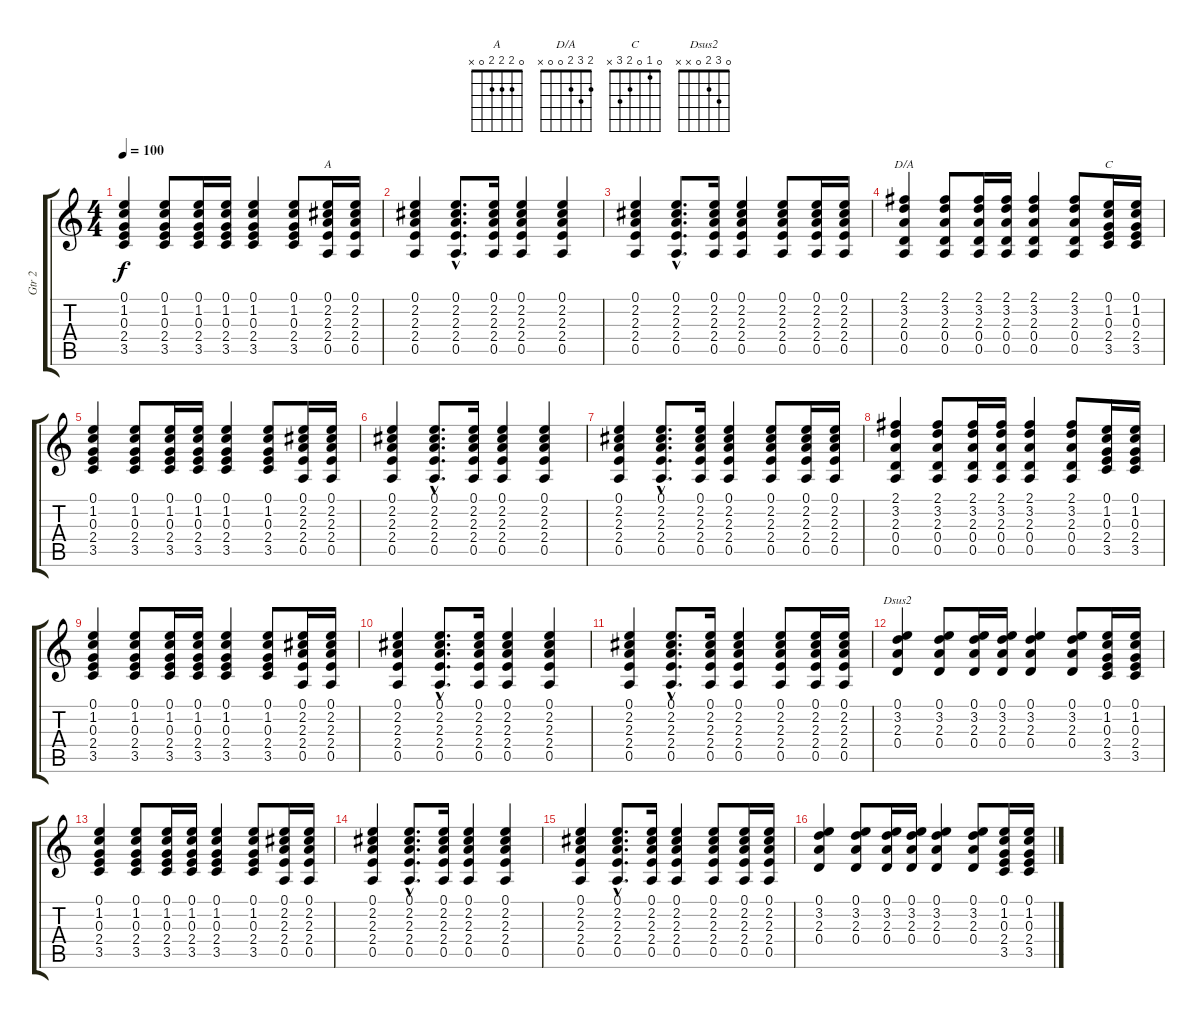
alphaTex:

\track ("Gtr 2" "Gtr 2") {instrument distortionguitar}
\staff {score tabs}
\tuning (E4 B3 G3 D3 A2 E2) {hide}
\chord ("A" 0 2 2 2 0 x)
\chord ("D/A" 2 3 2 0 0 x)
\chord ("C" 0 1 0 2 3 x)
\chord ("Dsus2" 0 3 2 0 x x)
\ts (4 4)
\tempo 100
\clef g2
\ks c
(0.1 1.2 0.3 2.4 3.5).4{dy f} (0.1 1.2 0.3 2.4 3.5).8 (0.1 1.2 0.3 2.4 3.5).16 (0.1 1.2 0.3 2.4 3.5).16 (0.1 1.2 0.3 2.4 3.5).4 (0.1 1.2 0.3 2.4 3.5).8 (0.1 2.2 2.3 2.4 0.5).16{ch "A"} (0.1 2.2 2.3 2.4 0.5).16 |
(0.1 2.2 2.3 2.4 0.5).4 (0.1{hac} 2.2{hac} 2.3{hac} 2.4{hac} 0.5{hac}).8{d} (0.1 2.2 2.3 2.4 0.5).16 (0.1 2.2 2.3 2.4 0.5).4 (0.1 2.2 2.3 2.4 0.5).4 |
(0.1 2.2 2.3 2.4 0.5).4 (0.1{hac} 2.2{hac} 2.3{hac} 2.4{hac} 0.5{hac}).8{d} (0.1 2.2 2.3 2.4 0.5).16 (0.1 2.2 2.3 2.4 0.5).4 (0.1 2.2 2.3 2.4 0.5).8 (0.1 2.2 2.3 2.4 0.5).16 (0.1 2.2 2.3 2.4 0.5).16 |
(2.1 3.2 2.3 0.4 0.5).4{ch "D/A"} (2.1 3.2 2.3 0.4 0.5).8 (2.1 3.2 2.3 0.4 0.5).16 (2.1 3.2 2.3 0.4 0.5).16 (2.1 3.2 2.3 0.4 0.5).4 (2.1 3.2 2.3 0.4 0.5).8 (0.1 1.2 0.3 2.4 3.5).16{ch "C"} (0.1 1.2 0.3 2.4 3.5).16 |
(0.1 1.2 0.3 2.4 3.5).4 (0.1 1.2 0.3 2.4 3.5).8 (0.1 1.2 0.3 2.4 3.5).16 (0.1 1.2 0.3 2.4 3.5).16 (0.1 1.2 0.3 2.4 3.5).4 (0.1 1.2 0.3 2.4 3.5).8 (0.1 2.2 2.3 2.4 0.5).16 (0.1 2.2 2.3 2.4 0.5).16 |
(0.1 2.2 2.3 2.4 0.5).4 (0.1{hac} 2.2{hac} 2.3{hac} 2.4{hac} 0.5{hac}).8{d} (0.1 2.2 2.3 2.4 0.5).16 (0.1 2.2 2.3 2.4 0.5).4 (0.1 2.2 2.3 2.4 0.5).4 |
(0.1 2.2 2.3 2.4 0.5).4 (0.1{hac} 2.2{hac} 2.3{hac} 2.4{hac} 0.5{hac}).8{d} (0.1 2.2 2.3 2.4 0.5).16 (0.1 2.2 2.3 2.4 0.5).4 (0.1 2.2 2.3 2.4 0.5).8 (0.1 2.2 2.3 2.4 0.5).16 (0.1 2.2 2.3 2.4 0.5).16 |
(2.1 3.2 2.3 0.4 0.5).4 (2.1 3.2 2.3 0.4 0.5).8 (2.1 3.2 2.3 0.4 0.5).16 (2.1 3.2 2.3 0.4 0.5).16 (2.1 3.2 2.3 0.4 0.5).4 (2.1 3.2 2.3 0.4 0.5).8 (0.1 1.2 0.3 2.4 3.5).16 (0.1 1.2 0.3 2.4 3.5).16 |
(0.1 1.2 0.3 2.4 3.5).4 (0.1 1.2 0.3 2.4 3.5).8 (0.1 1.2 0.3 2.4 3.5).16 (0.1 1.2 0.3 2.4 3.5).16 (0.1 1.2 0.3 2.4 3.5).4 (0.1 1.2 0.3 2.4 3.5).8 (0.1 2.2 2.3 2.4 0.5).16 (0.1 2.2 2.3 2.4 0.5).16 |
(0.1 2.2 2.3 2.4 0.5).4 (0.1{hac} 2.2{hac} 2.3{hac} 2.4{hac} 0.5{hac}).8{d} (0.1 2.2 2.3 2.4 0.5).16 (0.1 2.2 2.3 2.4 0.5).4 (0.1 2.2 2.3 2.4 0.5).4 |
(0.1 2.2 2.3 2.4 0.5).4 (0.1{hac} 2.2{hac} 2.3{hac} 2.4{hac} 0.5{hac}).8{d} (0.1 2.2 2.3 2.4 0.5).16 (0.1 2.2 2.3 2.4 0.5).4 (0.1 2.2 2.3 2.4 0.5).8 (0.1 2.2 2.3 2.4 0.5).16 (0.1 2.2 2.3 2.4 0.5).16 |
(0.1 3.2 2.3 0.4).4{ch "Dsus2"} (0.1 3.2 2.3 0.4).8 (0.1 3.2 2.3 0.4).16 (0.1 3.2 2.3 0.4).16 (0.1 3.2 2.3 0.4).4 (0.1 3.2 2.3 0.4).8 (0.1 1.2 0.3 2.4 3.5).16 (0.1 1.2 0.3 2.4 3.5).16 |
(0.1 1.2 0.3 2.4 3.5).4 (0.1 1.2 0.3 2.4 3.5).8 (0.1 1.2 0.3 2.4 3.5).16 (0.1 1.2 0.3 2.4 3.5).16 (0.1 1.2 0.3 2.4 3.5).4 (0.1 1.2 0.3 2.4 3.5).8 (0.1 2.2 2.3 2.4 0.5).16 (0.1 2.2 2.3 2.4 0.5).16 |
(0.1 2.2 2.3 2.4 0.5).4 (0.1{hac} 2.2{hac} 2.3{hac} 2.4{hac} 0.5{hac}).8{d} (0.1 2.2 2.3 2.4 0.5).16 (0.1 2.2 2.3 2.4 0.5).4 (0.1 2.2 2.3 2.4 0.5).4 |
(0.1 2.2 2.3 2.4 0.5).4 (0.1{hac} 2.2{hac} 2.3{hac} 2.4{hac} 0.5{hac}).8{d} (0.1 2.2 2.3 2.4 0.5).16 (0.1 2.2 2.3 2.4 0.5).4 (0.1 2.2 2.3 2.4 0.5).8 (0.1 2.2 2.3 2.4 0.5).16 (0.1 2.2 2.3 2.4 0.5).16 |
(0.1 3.2 2.3 0.4).4 (0.1 3.2 2.3 0.4).8 (0.1 3.2 2.3 0.4).16 (0.1 3.2 2.3 0.4).16 (0.1 3.2 2.3 0.4).4 (0.1 3.2 2.3 0.4).8 (0.1 1.2 0.3 2.4 3.5).16 (0.1 1.2 0.3 2.4 3.5).16
